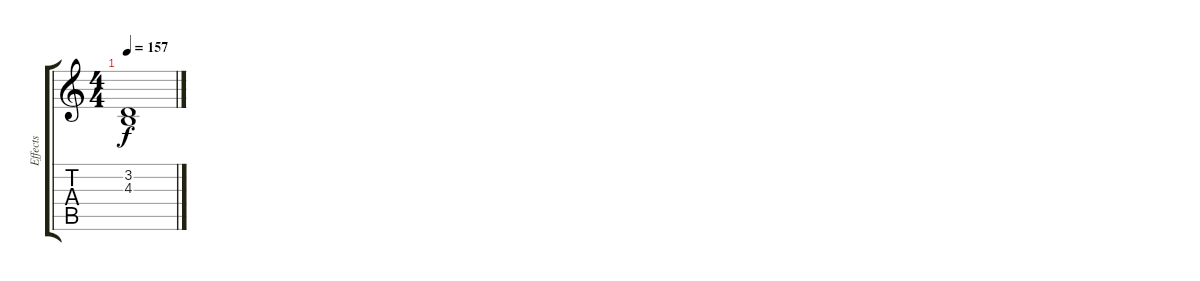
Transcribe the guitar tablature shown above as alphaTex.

\track ("Effects" "Effects") {instrument applause}
\staff {score tabs}
\tuning (E4 B3 G3 D3 A2 E2) {hide}
\ts (4 4)
\tempo 157
\clef g2
\ks c
(3.2{t} 4.3{t}).1{dy f}
